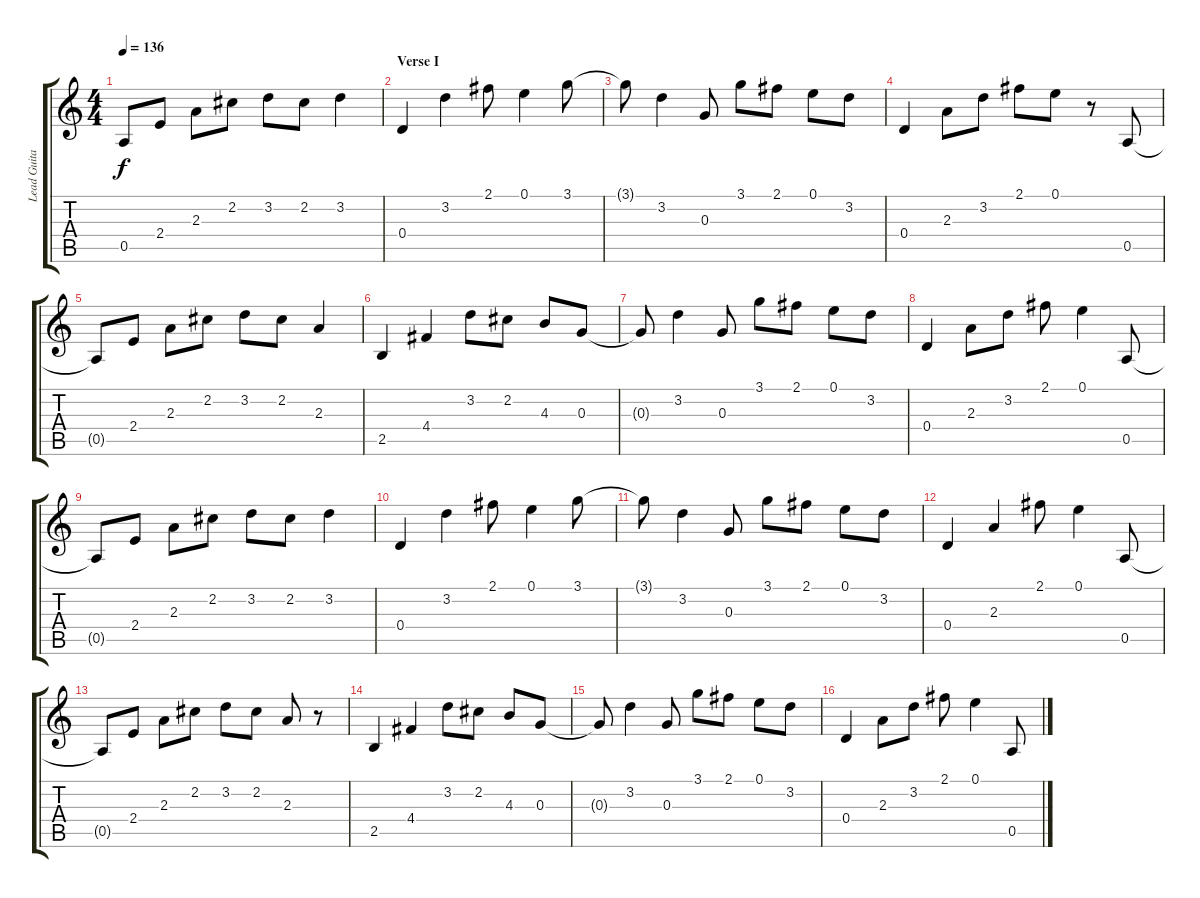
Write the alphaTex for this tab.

\track ("Lead Guitar II" "Lead Guita") {instrument electricguitarjazz}
\staff {score tabs}
\tuning (E4 B3 G3 D3 A2 E2) {hide}
\ts (4 4)
\tempo 136
\clef g2
\ks c
0.5{t}.8{dy f} 2.4.8 2.3.8 2.2.8 3.2.8 2.2.8 3.2.4 |
\section ("" "Verse I")
0.4.4 3.2.4 2.1.8 0.1.4 3.1.8 |
3.1{t}.8 3.2.4 0.3.8 3.1.8 2.1.8 0.1.8 3.2.8 |
0.4.4 2.3.8 3.2.8 2.1.8 0.1.8 r.8 0.5.8 |
0.5{t}.8 2.4.8 2.3.8 2.2.8 3.2.8 2.2.8 2.3.4 |
2.5.4 4.4.4 3.2.8 2.2.8 4.3.8 0.3.8 |
0.3{t}.8 3.2.4 0.3.8 3.1.8 2.1.8 0.1.8 3.2.8 |
0.4.4 2.3.8 3.2.8 2.1.8 0.1.4 0.5.8 |
0.5{t}.8 2.4.8 2.3.8 2.2.8 3.2.8 2.2.8 3.2.4 |
0.4.4 3.2.4 2.1.8 0.1.4 3.1.8 |
3.1{t}.8 3.2.4 0.3.8 3.1.8 2.1.8 0.1.8 3.2.8 |
0.4.4 2.3.4 2.1.8 0.1.4 0.5.8 |
0.5{t}.8 2.4.8 2.3.8 2.2.8 3.2.8 2.2.8 2.3.8 r.8 |
2.5.4 4.4.4 3.2.8 2.2.8 4.3.8 0.3.8 |
0.3{t}.8 3.2.4 0.3.8 3.1.8 2.1.8 0.1.8 3.2.8 |
0.4.4 2.3.8 3.2.8 2.1.8 0.1.4 0.5.8
